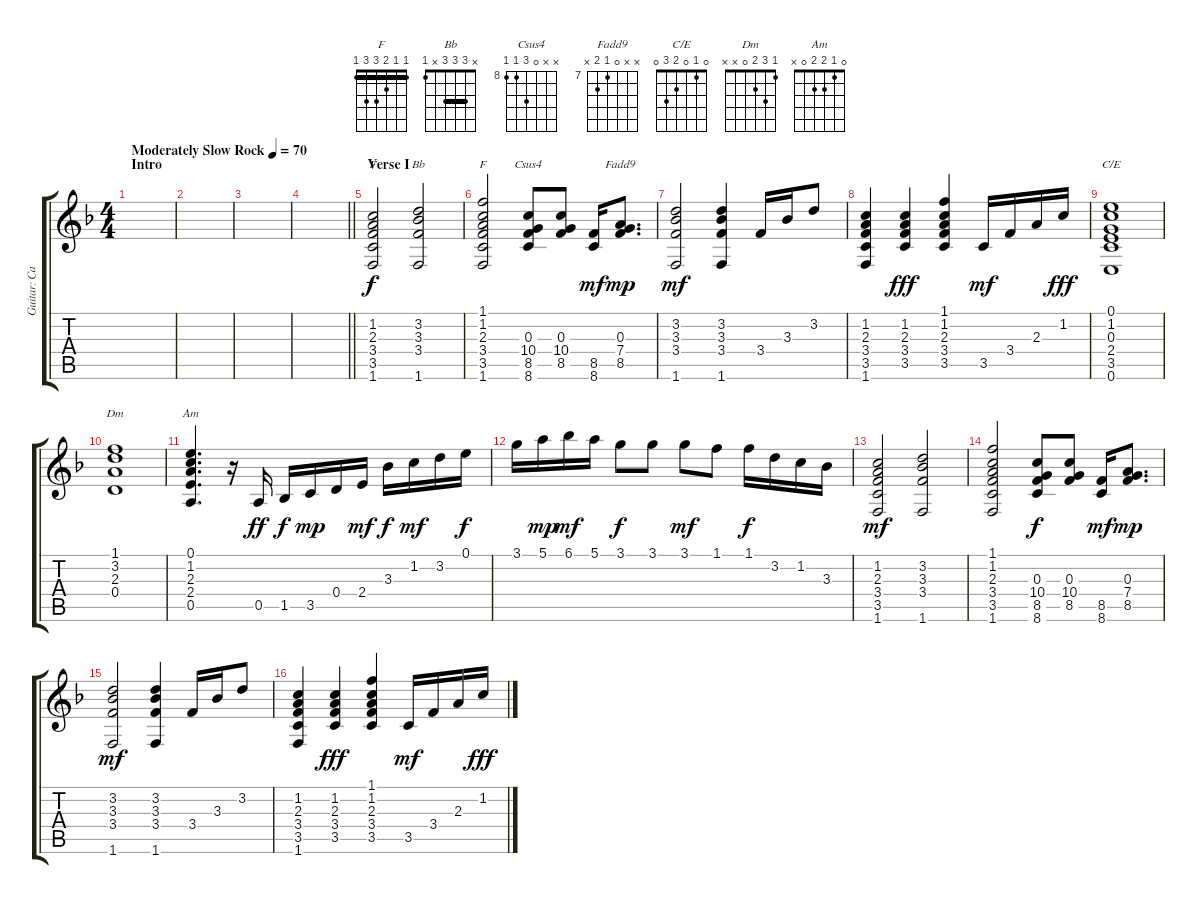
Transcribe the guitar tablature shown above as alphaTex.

\track ("Guitar: Caleb" "Guitar: Ca") {instrument electricguitarclean}
\staff {score tabs}
\tuning (E4 B3 G3 D3 A2 E2) {hide}
\chord ("F" x 1 2 3 3 1) {barre 1}
\chord ("Bb" x 3 3 3 x 1) {barre 3}
\chord ("F" 1 1 2 3 3 1) {barre 1}
\chord ("Csus4" x x 0 10 8 8) {firstfret 8}
\chord ("Fadd9" x x 0 7 8 x) {firstfret 7}
\chord ("C/E" 0 1 0 2 3 0)
\chord ("Dm" 1 3 2 0 x x)
\chord ("Am" 0 1 2 2 0 x)
\ts (4 4)
\section ("" "Intro")
\tempo (70 "Moderately Slow Rock")
\clef g2
\ks f
|
|
|
\barLineRight lightlight
|
\section ("" "Verse I")
(1.2 2.3 3.4 3.5 1.6).2{ch "F"} (3.2 3.3 3.4 1.6).2{ch "Bb"} |
(1.1 1.2 2.3 3.4 3.5 1.6).2{ch "F"} (0.3 10.4 8.5 8.6).8{ch "Csus4" dy f} (0.3 10.4 8.5).8 (8.5 8.6).16{dy mf} (0.3 7.4 8.5).8{d ch "Fadd9" dy mp} |
(3.2 3.3 3.4 1.6).2{dy mf} (3.2 3.3 3.4 1.6).4 3.4.16 3.3.16 3.2.8 |
(1.2 2.3 3.4 3.5 1.6).4 (1.2 2.3 3.4 3.5).4{dy fff} (1.1 1.2 2.3 3.4 3.5).4 3.5.16{dy mf} 3.4.16 2.3.16 1.2.16{dy fff} |
(0.1 1.2 0.3 2.4 3.5 0.6).1{ch "C/E"} |
(1.1 3.2 2.3 0.4).1{ch "Dm"} |
(0.1 1.2 2.3 2.4 0.5).4{d ch "Am"} r.16 0.5.16{dy ff} 1.5.16{dy f} 3.5.16{dy mp} 0.4.16 2.4.16{dy mf} 3.3.16{dy f} 1.2.16{dy mf} 3.2.16 0.1.16{dy f} |
3.1.16 5.1.16{dy mp} 6.1.16{dy mf} 5.1.16 3.1.8{dy f} 3.1.8 3.1.8{dy mf} 1.1.8 1.1.16{dy f} 3.2.16 1.2.16 3.3.16 |
(1.2 2.3 3.4 3.5 1.6).2{dy mf} (3.2 3.3 3.4 1.6).2 |
(1.1 1.2 2.3 3.4 3.5 1.6).2 (0.3 10.4 8.5 8.6).8{dy f} (0.3 10.4 8.5).8 (8.5 8.6).16{dy mf} (0.3 7.4 8.5).8{d dy mp} |
(3.2 3.3 3.4 1.6).2{dy mf} (3.2 3.3 3.4 1.6).4 3.4.16 3.3.16 3.2.8 |
(1.2 2.3 3.4 3.5 1.6).4 (1.2 2.3 3.4 3.5).4{dy fff} (1.1 1.2 2.3 3.4 3.5).4 3.5.16{dy mf} 3.4.16 2.3.16 1.2.16{dy fff}
